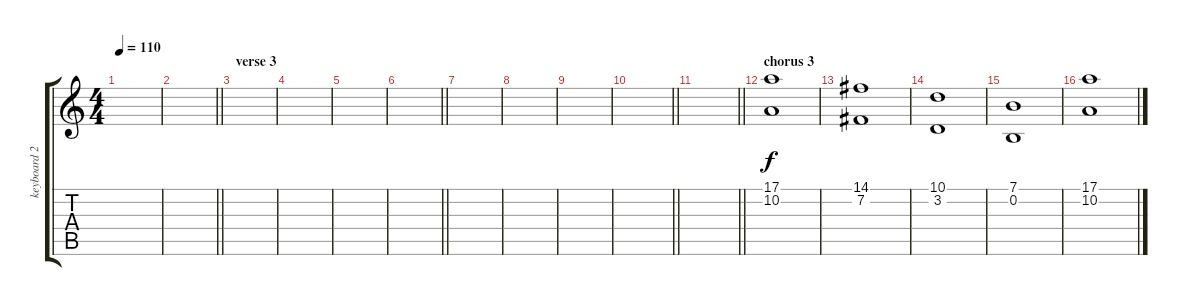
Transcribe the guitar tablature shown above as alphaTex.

\track ("keyboard 2" "keyboard 2") {instrument stringensemble1}
\staff {score tabs}
\tuning (E4 B3 G3 D3 A2 E2) {hide}
\ts (4 4)
\tempo 110
\clef g2
\ks c
|
\barLineRight lightlight
|
\section ("" "verse 3")
|
|
|
\barLineRight lightlight
|
|
|
|
\barLineRight lightlight
|
\barLineRight lightlight
|
\section ("" "chorus 3")
(17.1 10.2).1{volume 8} |
(14.1 7.2).1 |
(10.1 3.2).1 |
(7.1 0.2).1 |
(17.1 10.2).1
